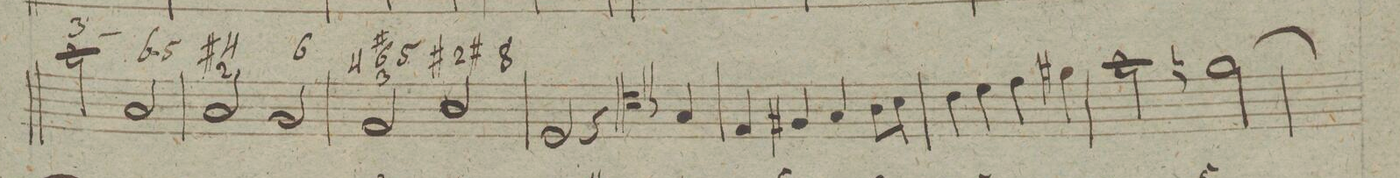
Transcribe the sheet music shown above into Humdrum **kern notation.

**kern	**fba	**dynam
*I"Organo	*	*
*clefF4	*	*
*k[]	*	*
*met(c|)	*	*
*M2/2	*	*
2c\	3_	.
2C/	6_	.
.	5	.
=143	=143	=143
2C/	#4 2	.
2BB/	6	.
=144	=144	=144
2AA/	4	.
.	# 6 3	.
.	5	.
2D\	#2	.
.	#8	.
=145	=145	=145
2GG/	.	.
4r	.	.
*clefC4	*	*
4G/	.	.
=146	=146	=146
4E/	.	.
4F#X/	.	.
4G/	.	.
8A\L	.	.
8B\J	.	.
=147	=147	=147
4c\	.	.
4d\	.	.
4e\	.	.
4f#X\	.	.
=148	=148	=148
2g\	.	.
[2fn\	.	.
=149	=149	=149
*-	*-	*-
